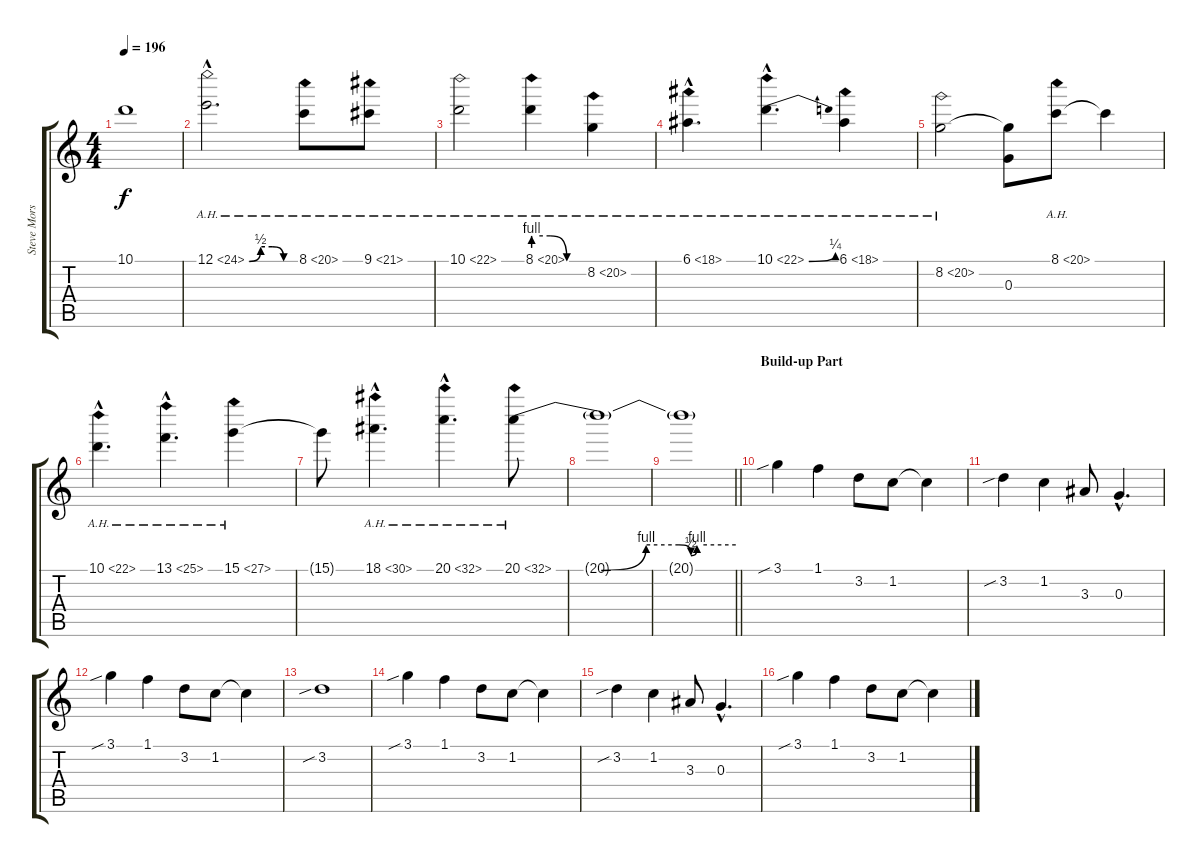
\track ("Steve Morse" "Steve Mors") {instrument overdrivenguitar}
\staff {score tabs}
\tuning (E4 B3 G3 D3 A2 E2) {hide}
\ts (4 4)
\tempo 196
\clef g2
\ks c
10.1{t}.1{dy f} |
12.1{be (custom 0 0 15 2 30 2 45 0 60 0) ah 12 hac}.2{d} 8.1{ah 12}.8 9.1{ah 12}.8 |
10.1{ah 12}.2 8.1{be (custom 0 4 20 4 40 0 60 0) ah 12}.4 8.2{ah 12}.4 |
6.1{ah 12 hac}.4{d} 10.1{be (bend 0 0 60 1) ah 12 hac}.4{d} 6.1{ah 12}.4 |
8.2{ah 12}.2 (8.2{t} 0.3).8 8.1{ah 12}.8 8.1{t}.4 |
10.1{ah 12 hac}.4{d} 13.1{ah 12 hac}.4{d} 15.1{ah 12}.4 |
15.1{t}.8 18.1{ah 12 hac}.4{d} 20.1{ah 12 hac}.4{d} 20.1{be (custom 0 0 15 0 30 4 41 4 45 2 47 4 60 4) ah 12}.8 |
20.1{t}.1 |
\barLineRight lightlight
20.1{t}.1 |
\section ("" "Build-up Part")
3.1{sib}.4 1.1.4 3.2.8 1.2.8 1.2{t}.4 |
3.2{sib}.4 1.2.4 3.3.8 0.3{hac}.4{d} |
3.1{sib}.4 1.1.4 3.2.8 1.2.8 1.2{t}.4 |
3.2{sib}.1 |
3.1{sib}.4 1.1.4 3.2.8 1.2.8 1.2{t}.4 |
3.2{sib}.4 1.2.4 3.3.8 0.3{hac}.4{d} |
3.1{sib}.4 1.1.4 3.2.8 1.2.8 1.2{t}.4
